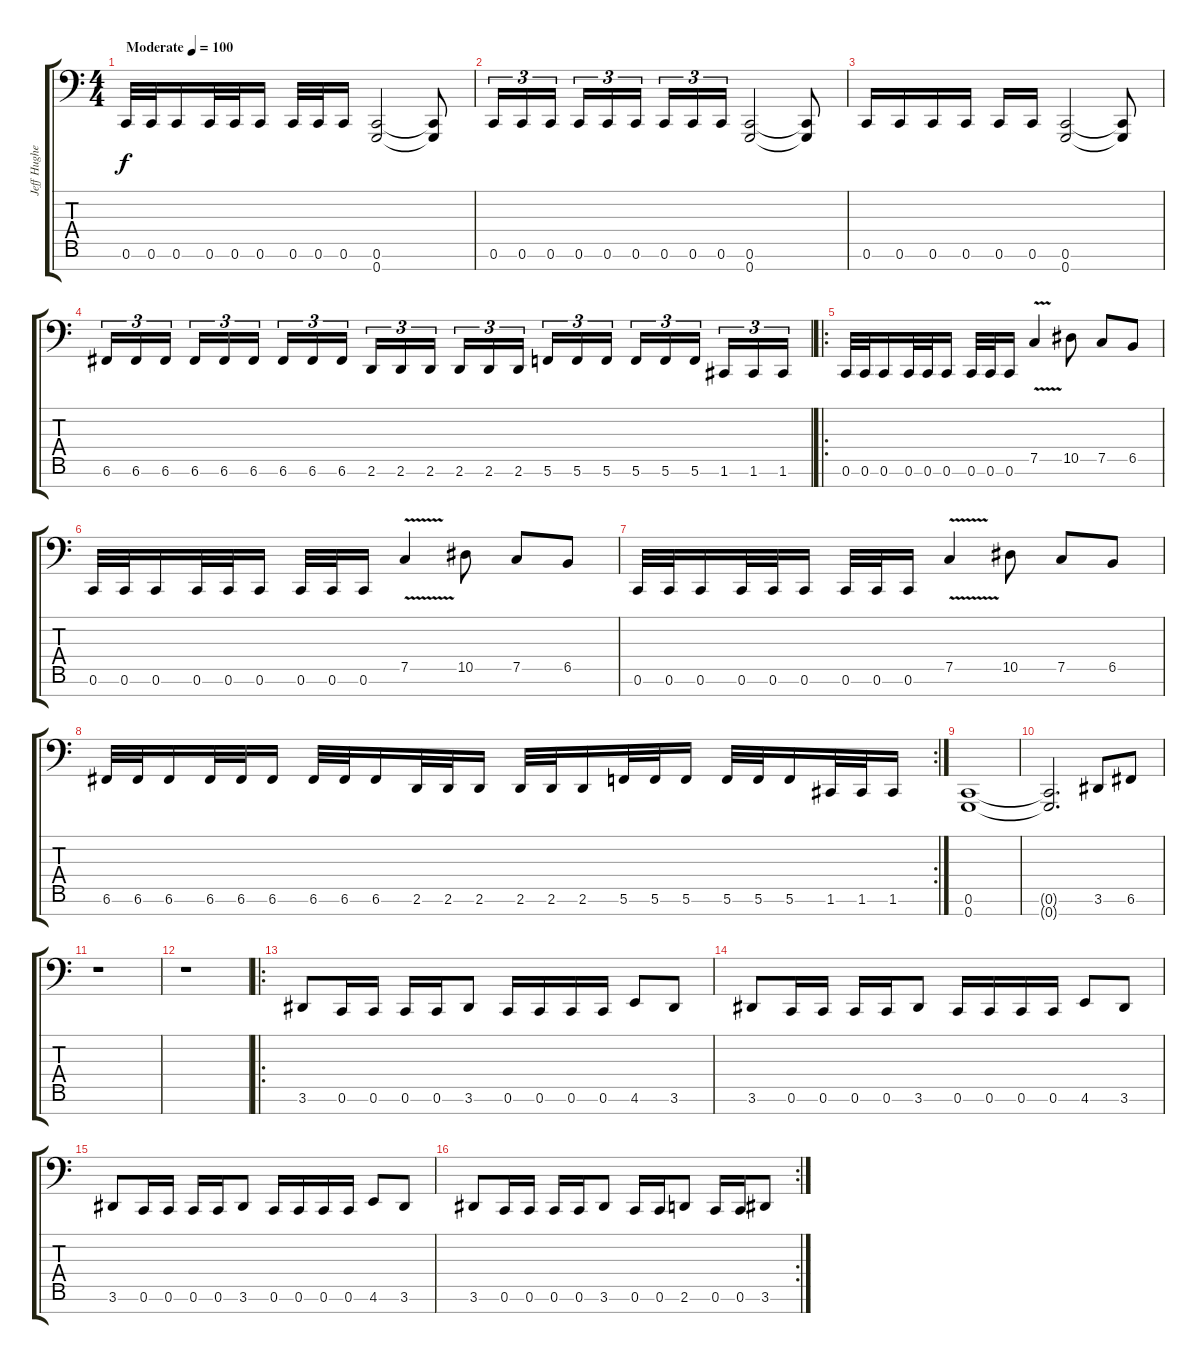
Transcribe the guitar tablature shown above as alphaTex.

\track ("Jeff Hughell" "Jeff Hughe") {instrument electricbassfinger}
\staff {score tabs}
\tuning (C3 G2 Eb2 Bb1 F1 C1 G0) {hide}
\ts (4 4)
\tempo (100 "Moderate")
\clef f4
\ks c
0.6.32{dy f instrument electricbassfinger} 0.6.32 0.6.16 0.6.32 0.6.32 0.6.16 0.6.32 0.6.32 0.6.16 (0.6 0.7).2 (0.6{t} 0.7{t}).8 |
0.6.16{tu (3 2)} 0.6.16{tu (3 2)} 0.6.16{tu (3 2)} 0.6.16{tu (3 2)} 0.6.16{tu (3 2)} 0.6.16{tu (3 2)} 0.6.16{tu (3 2)} 0.6.16{tu (3 2)} 0.6.16{tu (3 2)} (0.6 0.7).2 (0.6{t} 0.7{t}).8 |
0.6.16 0.6.16 0.6.16 0.6.16 0.6.16 0.6.16 (0.6 0.7).2 (0.6{t} 0.7{t}).8 |
6.6.16{tu (3 2)} 6.6.16{tu (3 2)} 6.6.16{tu (3 2)} 6.6.16{tu (3 2)} 6.6.16{tu (3 2)} 6.6.16{tu (3 2)} 6.6.16{tu (3 2)} 6.6.16{tu (3 2)} 6.6.16{tu (3 2)} 2.6.16{tu (3 2)} 2.6.16{tu (3 2)} 2.6.16{tu (3 2)} 2.6.16{tu (3 2)} 2.6.16{tu (3 2)} 2.6.16{tu (3 2)} 5.6.16{tu (3 2)} 5.6.16{tu (3 2)} 5.6.16{tu (3 2)} 5.6.16{tu (3 2)} 5.6.16{tu (3 2)} 5.6.16{tu (3 2)} 1.6.16{tu (3 2)} 1.6.16{tu (3 2)} 1.6.16{tu (3 2)} |
\ro
0.6.32 0.6.32 0.6.16 0.6.32 0.6.32 0.6.16 0.6.32 0.6.32 0.6.16 7.5{v}.4 10.5.8 7.5.8 6.5.8 |
0.6.32 0.6.32 0.6.16 0.6.32 0.6.32 0.6.16 0.6.32 0.6.32 0.6.16 7.5{v}.4 10.5.8 7.5.8 6.5.8 |
0.6.32 0.6.32 0.6.16 0.6.32 0.6.32 0.6.16 0.6.32 0.6.32 0.6.16 7.5{v}.4 10.5.8 7.5.8 6.5.8 |
\rc 2
6.6.32 6.6.32 6.6.16 6.6.32 6.6.32 6.6.16 6.6.32 6.6.32 6.6.16 2.6.32 2.6.32 2.6.16 2.6.32 2.6.32 2.6.16 5.6.32 5.6.32 5.6.16 5.6.32 5.6.32 5.6.16 1.6.32 1.6.32 1.6.16 |
(0.6 0.7).1 |
(0.6{t} 0.7{t}).2{d} 3.6.8 6.6.8 |
r.1 |
r.1 |
\ro
3.6.8 0.6.16 0.6.16 0.6.16 0.6.16 3.6.8 0.6.16 0.6.16 0.6.16 0.6.16 4.6.8 3.6.8 |
3.6.8 0.6.16 0.6.16 0.6.16 0.6.16 3.6.8 0.6.16 0.6.16 0.6.16 0.6.16 4.6.8 3.6.8 |
3.6.8 0.6.16 0.6.16 0.6.16 0.6.16 3.6.8 0.6.16 0.6.16 0.6.16 0.6.16 4.6.8 3.6.8 |
\rc 2
3.6.8 0.6.16 0.6.16 0.6.16 0.6.16 3.6.8 0.6.16 0.6.16 2.6.8 0.6.16 0.6.16 3.6.8
